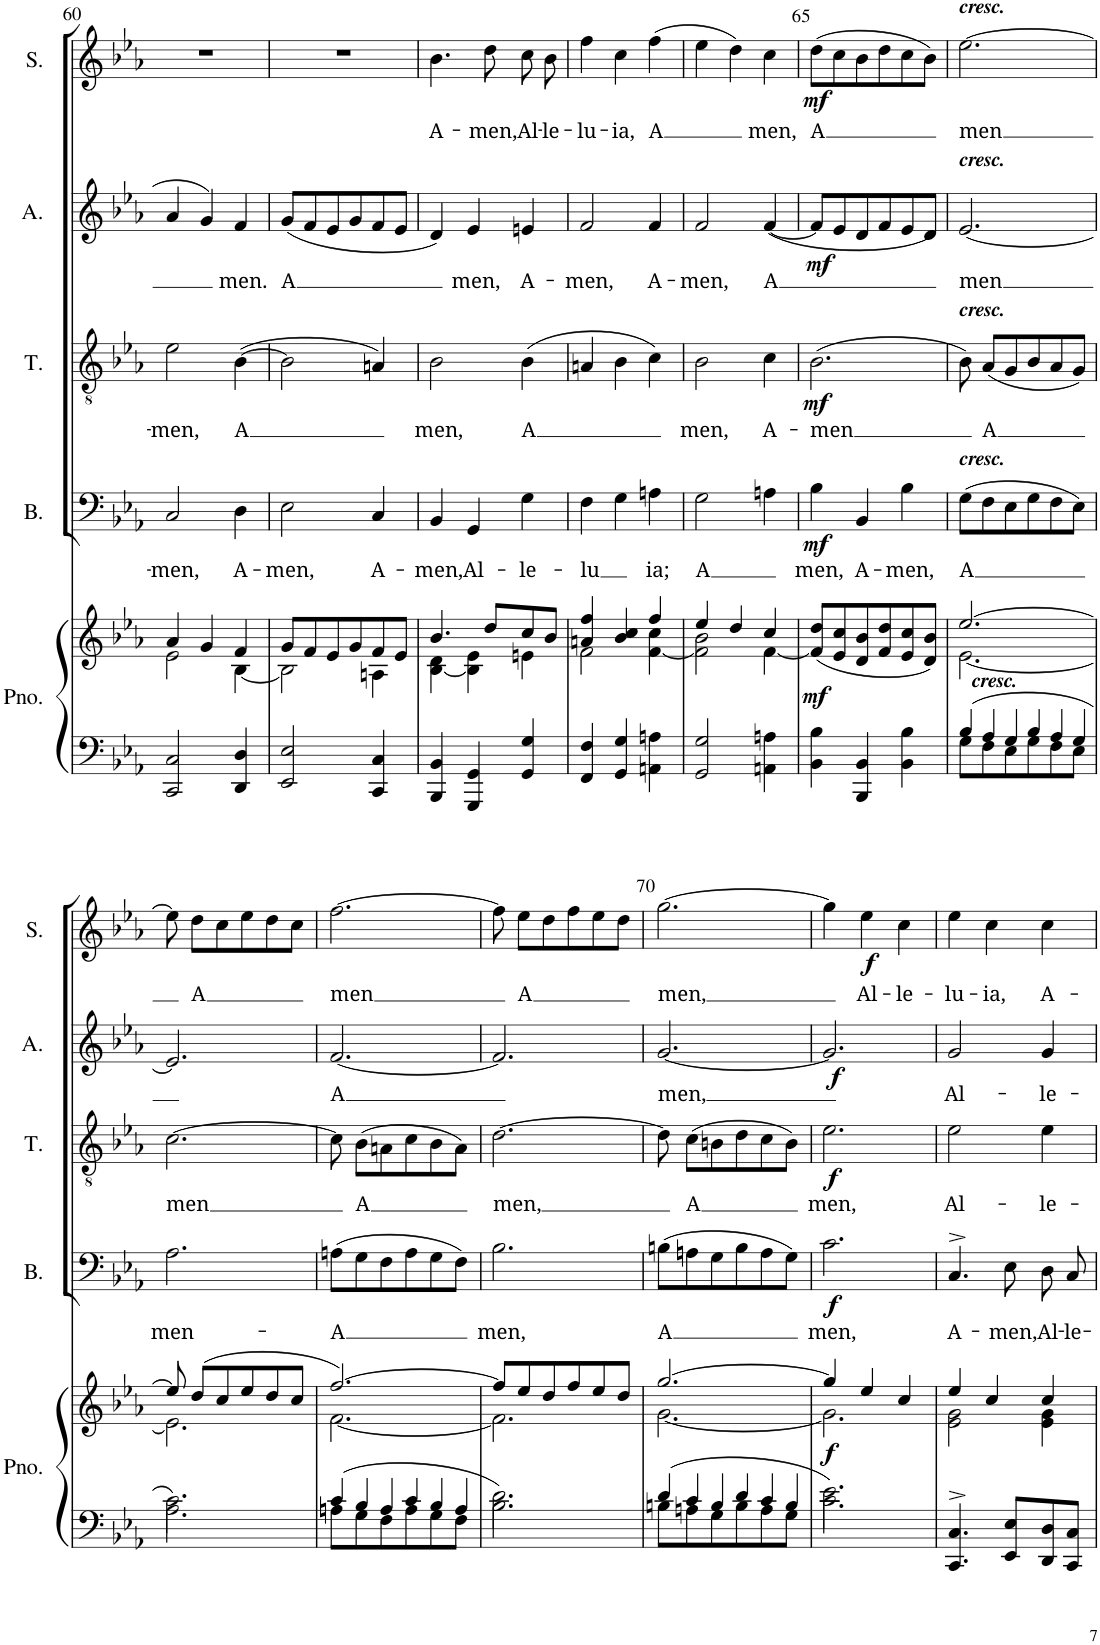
**kern	**kern	**dynam	**kern	**text	**dynam	**kern	**text	**dynam	**kern	**text	**dynam	**kern	**text	**dynam
*part5	*part5	*part5	*part4	*part4	*part4	*part3	*part3	*part3	*part2	*part2	*part2	*part1	*part1	*part1
*staff6	*staff5	*staff5/6	*staff4	*staff4	*staff4	*staff3	*staff3	*staff3	*staff2	*staff2	*staff2	*staff1	*staff1	*staff1
*I"Piano	*	*	*I"Bass	*	*	*I"Tenor	*	*	*I"Alto	*	*	*I"Soprano	*	*
*I'Pno.	*	*	*I'B.	*	*	*I'T.	*	*	*I'A.	*	*	*I'S.	*	*
!!LO:PB:g=z
*clefF4	*clefG2	*	*clefF4	*	*	*clefGv2	*	*	*clefG2	*	*	*clefG2	*	*
*k[b-e-a-]	*k[b-e-a-]	*	*k[b-e-a-]	*	*	*k[b-e-a-]	*	*	*k[b-e-a-]	*	*	*k[b-e-a-]	*	*
*M3/4	*M3/4	*	*M3/4	*	*	*M3/4	*	*	*M3/4	*	*	*M3/4	*	*
=60	=60	=60	=60	=60	=60	=60	=60	=60	=60	=60	=60	=60	=60	=60
*	*^	*	*	*	*	*	*	*	*	*	*	*	*	*
!	!	!	!	!	!LO:LY:b	!	!	!LO:LY:b	!	!	!	!	!	!	!
2CC/ 2C/	4a-/	2e-\	.	2C/	-men,	.	2e-\	-men,	.	4a-/	.	.	2.r	.	.
.	4g/	.	.	.	.	.	.	.	.	4g/	.	.	.	.	.
!	!	!	!	!	!LO:LY:b	!	!	!LO:LY:b	!	!	!LO:LY:b	!	!	!	!
4DD/ 4D/	4f/	[4B-\	.	4D\	A-	.	([4B-\	-A	.	4f/	men.	.	.	.	.
=61	=61	=61	=61	=61	=61	=61	=61	=61	=61	=61	=61	=61	=61	=61	=61
!	!	!	!	!	!LO:LY:b	!	!	!	!	!	!LO:LY:b	!	!	!	!
2EE-/ 2E-/	8g/L	2B-\]	.	2E-\	-men,	.	2B-\]	.	.	(8g/L	-A	.	2.r	.	.
.	8f/	.	.	.	.	.	.	.	.	8f/	.	.	.	.	.
.	8e-/	.	.	.	.	.	.	.	.	8e-/	.	.	.	.	.
.	8g/	.	.	.	.	.	.	.	.	8g/	.	.	.	.	.
!	!	!	!	!	!LO:LY:b	!	!	!	!	!	!	!	!	!	!
4CC/ 4C/	8f/	4An\	.	4C/	A-	.	4An/)	.	.	8f/	.	.	.	.	.
.	8e-/J	.	.	.	.	.	.	.	.	8e-/J	.	.	.	.	.
=62	=62	=62	=62	=62	=62	=62	=62	=62	=62	=62	=62	=62	=62	=62	=62
!	!	!	!	!	!LO:LY:b	!	!	!LO:LY:b	!	!	!	!	!	!LO:LY:b	!
4BBB-/ 4BB-/	4.b-/	[4B-\ 4d\	.	4BB-/	-men,	.	2B-\	men,	.	4d/)	.	.	4.b-\	A-	.
!	!	!	!	!	!LO:LY:b	!	!	!	!	!	!LO:LY:b	!	!	!	!
4GGG/ 4GG/	.	4B-\] 4e-\	.	4GG/	Al-	.	.	.	.	4e-/	men,	.	.	.	.
!	!	!	!	!	!	!	!	!	!	!	!	!	!	!LO:LY:b	!
.	8dd/L	.	.	.	.	.	.	.	.	.	.	.	8dd\	-men,	.
!	!	!	!	!	!LO:LY:b	!	!	!LO:LY:b	!	!	!LO:LY:b	!	!	!LO:LY:b	!
4GG/ 4G/	8cc/	4en\	.	4G\	-le-	.	(4B-\	-A	.	4en/	A-	.	8cc\	Al-	.
!	!	!	!	!	!	!	!	!	!	!	!	!	!	!LO:LY:b	!
.	8b-/J	.	.	.	.	.	.	.	.	.	.	.	8b-\	-le-	.
=63	=63	=63	=63	=63	=63	=63	=63	=63	=63	=63	=63	=63	=63	=63	=63
!	!	!	!	!	!LO:LY:b	!	!	!	!	!	!LO:LY:b	!	!	!LO:LY:b	!
4FF/ 4F/	4an/ 4ff/	2f\	.	4F\	-lu	.	4An/	.	.	2f/	-men,	.	4ff\	-lu-	.
!	!	!	!	!	!	!	!	!	!	!	!	!	!	!LO:LY:b	!
4GG/ 4G/	4b-/ 4cc/	.	.	4G\	.	.	4B-\	.	.	.	.	.	4cc\	-ia,	.
!	!	!	!	!	!LO:LY:b	!	!	!	!	!	!LO:LY:b	!	!	!LO:LY:b	!
4AAn\ 4An\	4ff/	[4f\ 4cc\	.	4An\	ia;	.	4c\)	.	.	4f/	A-	.	(4ff\	-A	.
=64	=64	=64	=64	=64	=64	=64	=64	=64	=64	=64	=64	=64	=64	=64	=64
!	!	!	!	!	!LO:LY:b	!	!	!LO:LY:b	!	!	!LO:LY:b	!	!	!	!
2GG/ 2G/	4ee-/	2f\] 2b-\	.	2G\	-A	.	2B-\	men,	.	2f/	-men,	.	4ee-\	.	.
.	4dd/	.	.	.	.	.	.	.	.	.	.	.	4dd\)	.	.
!	!	!	!	!	!	!	!	!LO:LY:b	!	!	!LO:LY:b	!	!	!LO:LY:b	!
4AAn\ 4An\	4cc/	[4f\	.	4An\	.	.	4c\	A-	.	([4f/	-A	.	4cc\	men,	.
=65	=65	=65	=65	=65	=65	=65	=65	=65	=65	=65	=65	=65	=65	=65	=65
!	!	!	!LO:DY:b	!	!LO:LY:b	!LO:DY:b	!	!LO:LY:b	!LO:DY:b	!	!	!LO:DY:b	!	!LO:LY:b	!LO:DY:b
*	*v	*v	*	*	*	*	*	*	*	*	*	*	*	*	*
4BB-\ 4B-\	(8f/] 8dd/L	mf	4B-\	men,	mf	(2.B-\	-men	mf	8f/L]	.	mf	(8dd\L	-A	mf
.	8e-/ 8cc/	.	.	.	.	.	.	.	8e-/	.	.	8cc\	.	.
!	!	!	!	!LO:LY:b	!	!	!	!	!	!	!	!	!	!
4BBB-/ 4BB-/	8d/ 8b-/	.	4BB-/	A-	.	.	.	.	8d/	.	.	8b-\	.	.
.	8f/ 8dd/	.	.	.	.	.	.	.	8f/	.	.	8dd\	.	.
!	!	!	!	!LO:LY:b	!	!	!	!	!	!	!	!	!	!
4BB-\ 4B-\	8e-/ 8cc/	.	4B-\	-men,	.	.	.	.	8e-/	.	.	8cc\	.	.
.	8d/ 8b-/J)	.	.	.	.	.	.	.	8d/J)	.	.	8b-\J)	.	.
=66	=66	=66	=66	=66	=66	=66	=66	=66	=66	=66	=66	=66	=66	=66
*^	*^	*	*	*	*	*	*	*	*	*	*	*	*	*
!	!	!	!	!	!	!	!	!	!	!	!	!	!	!LO:TX:a:Bi:t=cresc.	!	!
!	!	!	!	!	!	!	!	!	!	!	!LO:TX:a:Bi:t=cresc.	!	!	!	!	!
!	!	!	!	!	!	!	!	!LO:TX:a:Bi:t=cresc.	!	!	!	!	!	!	!	!
!	!	!	!	!	!LO:TX:a:Bi:t=cresc.	!	!	!	!	!	!	!	!	!	!	!
!	!	!LO:TX:b:Bi:t=cresc.	!	!	!	!	!	!	!	!	!	!	!	!	!	!
!	!	!	!	!	!	!LO:LY:b	!	!	!	!	!	!LO:LY:b	!	!	!LO:LY:b	!
8B-/L	8G\L	[2.ee-/	[2.e-\	.	(8G\L	-A	.	8B-\)	.	.	[2.e-/	-men	.	[2.ee-\	-men	.
!	!	!	!	!	!	!	!	!	!LO:LY:b	!	!	!	!	!	!	!
8A-/	8F\	.	.	.	8F\	.	.	(8A-/L	-A	.	.	.	.	.	.	.
8G/	8E-\	.	.	.	8E-\	.	.	8G/	.	.	.	.	.	.	.	.
8B-/	8G\	.	.	.	8G\	.	.	8B-/	.	.	.	.	.	.	.	.
8A-/	8F\	.	.	.	8F\	.	.	8A-/	.	.	.	.	.	.	.	.
8G/J	8E-\J	.	.	.	8E-\J)	.	.	8G/J)	.	.	.	.	.	.	.	.
!!LO:LB:g=z
=67	=67	=67	=67	=67	=67	=67	=67	=67	=67	=67	=67	=67	=67	=67	=67	=67
!	!	!	!	!	!	!LO:LY:b	!	!	!LO:LY:b	!	!	!	!	!	!	!
2.c\	2.A-\	8ee-/]	2.e-\]	.	2.A-\	men-	.	[2.c\	-men	.	2.e-/]	.	.	8ee-\]	.	.
!	!	!	!	!	!	!	!	!	!	!	!	!	!	!	!LO:LY:b	!
.	.	(8dd/L	.	.	.	.	.	.	.	.	.	.	.	8dd\L	-A	.
.	.	8cc/	.	.	.	.	.	.	.	.	.	.	.	8cc\	.	.
.	.	8ee-/	.	.	.	.	.	.	.	.	.	.	.	8ee-\	.	.
.	.	8dd/	.	.	.	.	.	.	.	.	.	.	.	8dd\	.	.
.	.	8cc/J	.	.	.	.	.	.	.	.	.	.	.	8cc\J	.	.
=68	=68	=68	=68	=68	=68	=68	=68	=68	=68	=68	=68	=68	=68	=68	=68	=68
!	!	!	!	!	!	!LO:LY:b	!	!	!	!	!	!LO:LY:b	!	!	!LO:LY:b	!
8c/L	8An\L	[2.ff/)	[2.f\	.	(8An\L	-A	.	8c\]	.	.	[2.f/	-A	.	[2.ff\	-men	.
!	!	!	!	!	!	!	!	!	!LO:LY:b	!	!	!	!	!	!	!
8B-/	8G\	.	.	.	8G\	.	.	(8B-\L	-A	.	.	.	.	.	.	.
8A/	8F\	.	.	.	8F\	.	.	8An\	.	.	.	.	.	.	.	.
8c/	8A\	.	.	.	8A\	.	.	8c\	.	.	.	.	.	.	.	.
8B-/	8G\	.	.	.	8G\	.	.	8B-\	.	.	.	.	.	.	.	.
8A/J	8F\J	.	.	.	8F\J)	.	.	8A\J)	.	.	.	.	.	.	.	.
=69	=69	=69	=69	=69	=69	=69	=69	=69	=69	=69	=69	=69	=69	=69	=69	=69
!	!	!	!	!	!	!LO:LY:b	!	!	!LO:LY:b	!	!	!	!	!	!	!
2.d\	2.B-\	8ff/L]	2.f\]	.	2.B-\	men,	.	[2.d\	-men,	.	2.f/]	.	.	8ff\]	.	.
!	!	!	!	!	!	!	!	!	!	!	!	!	!	!	!LO:LY:b	!
.	.	8ee-/	.	.	.	.	.	.	.	.	.	.	.	8ee-\L	-A	.
.	.	8dd/	.	.	.	.	.	.	.	.	.	.	.	8dd\	.	.
.	.	8ff/	.	.	.	.	.	.	.	.	.	.	.	8ff\	.	.
.	.	8ee-/	.	.	.	.	.	.	.	.	.	.	.	8ee-\	.	.
.	.	8dd/J	.	.	.	.	.	.	.	.	.	.	.	8dd\J	.	.
=70	=70	=70	=70	=70	=70	=70	=70	=70	=70	=70	=70	=70	=70	=70	=70	=70
!	!	!	!	!	!	!LO:LY:b	!	!	!	!	!	!LO:LY:b	!	!	!LO:LY:b	!
8d/L	8Bn\L	[2.gg/	[2.g\	.	(8Bn\L	-A	.	8d\]	.	.	[2.g/	-men,	.	[2.gg\	-men,	.
!	!	!	!	!	!	!	!	!	!LO:LY:b	!	!	!	!	!	!	!
8c/	8An\	.	.	.	8An\	.	.	(8c\L	-A	.	.	.	.	.	.	.
8B/	8G\	.	.	.	8G\	.	.	8Bn\	.	.	.	.	.	.	.	.
8d/	8B\	.	.	.	8B\	.	.	8d\	.	.	.	.	.	.	.	.
8c/	8A\	.	.	.	8A\	.	.	8c\	.	.	.	.	.	.	.	.
8B/J	8G\J	.	.	.	8G\J)	.	.	8B\J)	.	.	.	.	.	.	.	.
=71	=71	=71	=71	=71	=71	=71	=71	=71	=71	=71	=71	=71	=71	=71	=71	=71
!	!	!	!	!LO:DY:b	!	!LO:LY:b	!LO:DY:b	!	!LO:LY:b	!LO:DY:b	!	!	!LO:DY:b	!	!	!
2.e-\	2.c\	4gg/]	2.g\]	f	2.c\	men,	f	2.e-\	men,	f	2.g/]	.	f	4gg\]	.	.
!	!	!	!	!	!	!	!	!	!	!	!	!	!	!	!LO:LY:b	!LO:DY:b
.	.	4ee-/	.	.	.	.	.	.	.	.	.	.	.	4ee-\	Al-	f
!	!	!	!	!	!	!	!	!	!	!	!	!	!	!	!LO:LY:b	!
.	.	4cc/	.	.	.	.	.	.	.	.	.	.	.	4cc\	-le-	.
*v	*v	*	*	*	*	*	*	*	*	*	*	*	*	*	*	*
=72	=72	=72	=72	=72	=72	=72	=72	=72	=72	=72	=72	=72	=72	=72	=72
!	!	!	!	!	!LO:LY:b	!	!	!LO:LY:b	!	!	!LO:LY:b	!	!	!LO:LY:b	!
4.CC/^> 4.C/^>	4ee-/	2e-\ 2g\	.	4.C^>/	A-	.	2e-\	Al-	.	2g/	Al-	.	4ee-\	-lu-	.
!	!	!	!	!	!	!	!	!	!	!	!	!	!	!LO:LY:b	!
.	4cc/	.	.	.	.	.	.	.	.	.	.	.	4cc\	-ia,	.
!	!	!	!	!	!LO:LY:b	!	!	!	!	!	!	!	!	!	!
8EE-/ 8E-/L	.	.	.	8E-\	-men,	.	.	.	.	.	.	.	.	.	.
!	!	!	!	!	!LO:LY:b	!	!	!LO:LY:b	!	!	!LO:LY:b	!	!	!LO:LY:b	!
8DD/ 8D/	4cc/	4e-\ 4g\	.	8D\	Al-	.	4e-\	-le-	.	4g/	-le-	.	4cc\	A-	.
!	!	!	!	!	!LO:LY:b	!	!	!	!	!	!	!	!	!	!
8CC/ 8C/J	.	.	.	8C/	-le-	.	.	.	.	.	.	.	.	.	.
*	*v	*v	*	*	*	*	*	*	*	*	*	*	*	*	*
=	=	=	=	=	=	=	=	=	=	=	=	=	=	=
*-	*-	*-	*-	*-	*-	*-	*-	*-	*-	*-	*-	*-	*-	*-
